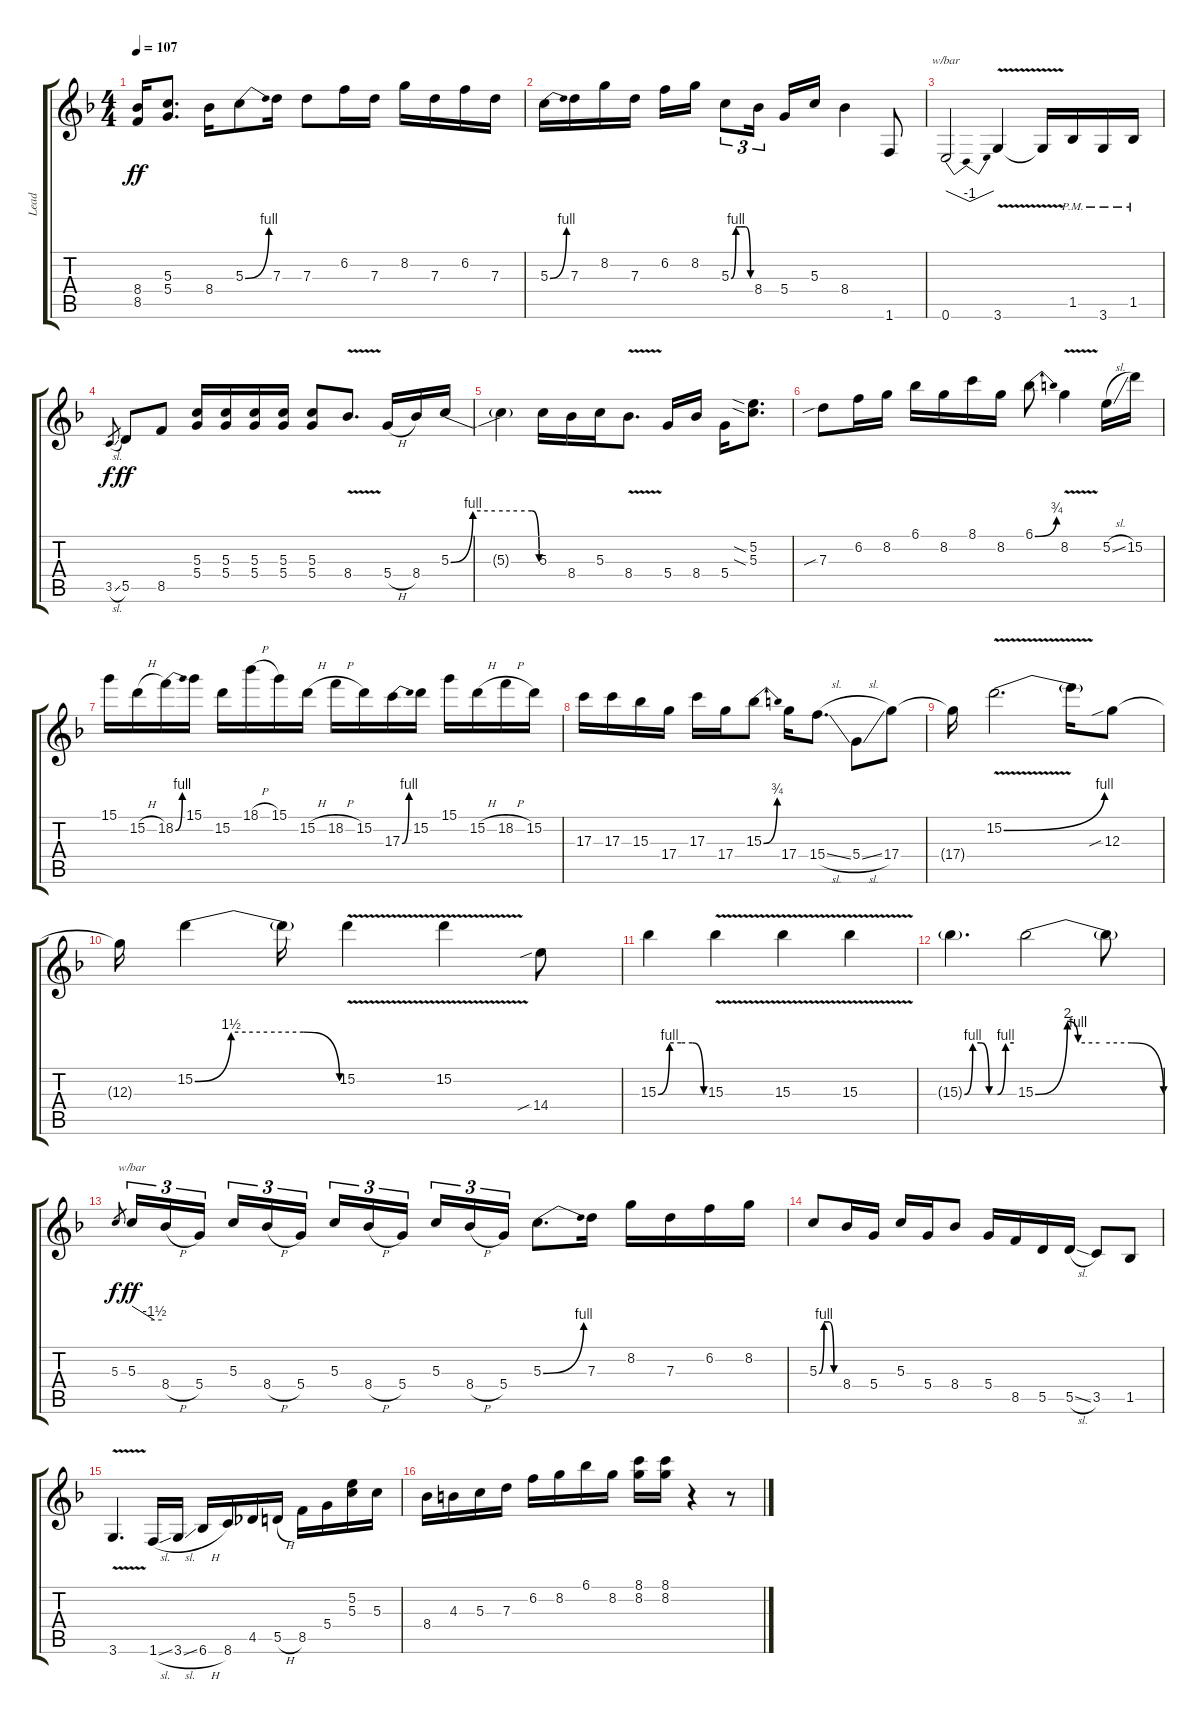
\track ("Lead" "Lead") {instrument distortionguitar}
\staff {score tabs}
\tuning (E4 B3 G3 D3 A2 E2) {hide}
\ts (4 4)
\tempo 107
\clef g2
\ks f
(8.4 8.5).16{dy ff} (5.3 5.4).8{d} 8.4.16 5.3{be (bend 0 0 60 4)}.8 7.3.16 7.3.8 6.2.16 7.3.16 8.2.16 7.3.16 6.2.16 7.3.16 |
5.3{be (bend 0 0 60 4)}.16 7.3.16 8.2.16 7.3.16 6.2.16 8.2.16 5.3{be (custom 0 0 15 4 30 4 45 4 60 0)}.8{tu (3 2)} 8.4.16{tu (3 2)} 5.4.16 5.3.16 8.4.4 1.6.8 |
0.6.2{tbe (dip default 0 0 51 -4 60 0)} 3.6{v}.4 3.6{t}.16 1.5{pm}.16 3.6{pm}.16 1.5{pm}.16 |
3.5{sl}.8{gr dy f} 5.5.8{dy ff} 8.5.8 (5.3 5.4).16 (5.3 5.4).16 (5.3 5.4).16 (5.3 5.4).16 (5.3 5.4).8 8.4{v}.8{d} 5.4{h}.16 8.4.16 5.3{be (custom 0 0 15 4 30 4 45 4 55 4 60 0)}.16 |
5.3{t}.4 5.3.16 8.4.16 5.3.16 8.4{v}.8{d} 5.4.16 8.4.16 5.4.16 (5.2{sia} 5.3{sia}).8{d} |
7.3{sib}.8 6.2.16 8.2.16 6.1.16 8.2.16 8.1.16 8.2.16 6.1{be (bend 0 0 60 3)}.8 8.2{v}.4 5.2{sl}.16 15.2.16 |
15.1.16 15.2{h}.16 18.2{be (bend 0 0 60 4)}.16 15.1.16 15.2.16 18.1{h}.16 15.1.16 15.2{h}.16 18.2{h}.16 15.2.16 17.3{be (bend 0 0 60 4)}.16 15.2.16 15.1.16 15.2{h}.16 18.2{h}.16 15.2.16 |
17.3.16 17.3.16 15.3.16 17.4.16 17.3.16 17.4.16 15.3{be (bend 0 0 60 3)}.8 17.4.16 15.4{sl}.8{d} 5.4{sl}.8 17.4.8 |
17.4{t}.16 15.2{be (bend 0 0 60 4) v}.2{d} 15.2{t}.16 12.3{sib}.8 |
12.3{t}.16 15.2{be (custom 0 0 15 6 30 6 45 6 60 0)}.4 15.2{t}.16 15.2{v}.4 15.2{v}.4 14.4{sib}.8 |
15.3{be (custom 0 0 15 4 30 4 45 4 60 0)}.4 15.3{v}.4 15.3{v}.4 15.3{v}.4 |
15.3{be (custom 0 0 10 4 20 4 30 0 40 0 50 4 60 4) g}.4{d} 15.3{be (custom 0 0 15 8 20 4 30 4 45 4 60 0)}.2 15.3{t}.8 |
5.3.8{gr dy f} 5.3.16{tu (3 2) tbe (custom default 0 0 45 -6 60 -6) dy ff} 8.4{h}.16{tu (3 2)} 5.4.16{tu (3 2) beam splitsecondary} 5.3.16{tu (3 2)} 8.4{h}.16{tu (3 2)} 5.4.16{tu (3 2)} 5.3.16{tu (3 2)} 8.4{h}.16{tu (3 2)} 5.4.16{tu (3 2) beam splitsecondary} 5.3.16{tu (3 2)} 8.4{h}.16{tu (3 2)} 5.4.16{tu (3 2)} 5.3{be (bend 0 0 60 4)}.8{d} 7.3.16 8.2.16 7.3.16 6.2.16 8.2.16 |
5.3{be (custom 0 0 15 4 30 4 45 0 60 0)}.8 8.4.16 5.4.16 5.3.16 5.4.16 8.4.8 5.4.16 8.5.16 5.5.16 5.5{sl}.16 3.5.8 1.5.8 |
3.6{v}.4{d} 1.6{sl}.16 3.6{sl}.16 6.6{h}.16 8.6.16 4.5.16 5.5{h}.16 8.5.16 5.4.16 (5.2 5.3).16 5.3.16 |
8.4.16 4.3.16 5.3.16 7.3.16 6.2.16 8.2.16 6.1.16 8.2.16 (8.1 8.2).16 (8.1 8.2).16 r.4 r.8
